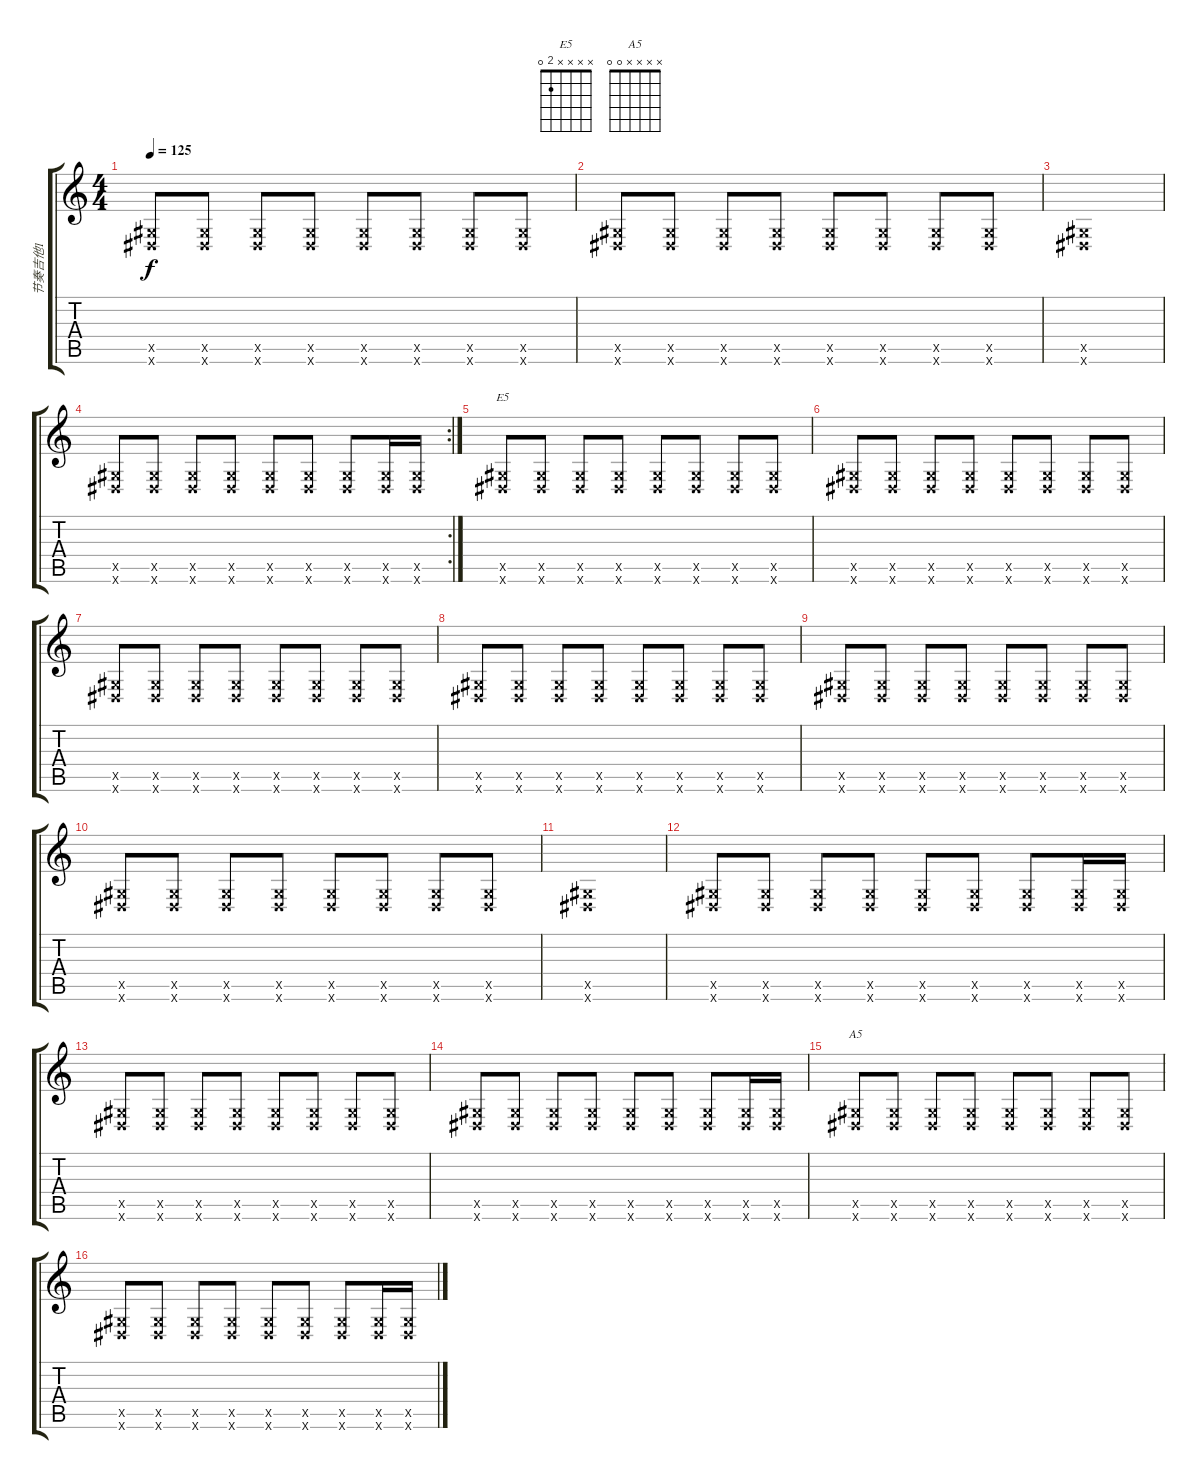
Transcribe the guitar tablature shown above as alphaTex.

\track ("节奏吉他1" "节奏吉他1") {instrument distortionguitar}
\staff {score tabs}
\tuning (E4 B3 G3 D3 A2 E2) {hide}
\chord ("E5" x x x x 2 0)
\chord ("A5" x x x x 0 0)
\ts (4 4)
\tempo 125
\clef g2
\ks c
(-1.5{x} -1.6{x}).8{dy f} (-1.5{x} -1.6{x}).8 (-1.5{x} -1.6{x}).8 (-1.5{x} -1.6{x}).8 (-1.5{x} -1.6{x}).8 (-1.5{x} -1.6{x}).8 (-1.5{x} -1.6{x}).8 (-1.5{x} -1.6{x}).8 |
(-1.5{x} -1.6{x}).8 (-1.5{x} -1.6{x}).8 (-1.5{x} -1.6{x}).8 (-1.5{x} -1.6{x}).8 (-1.5{x} -1.6{x}).8 (-1.5{x} -1.6{x}).8 (-1.5{x} -1.6{x}).8 (-1.5{x} -1.6{x}).8 |
(-1.5{x} -1.6{x}).1 |
\rc 2
(-1.5{x} -1.6{x}).8 (-1.5{x} -1.6{x}).8 (-1.5{x} -1.6{x}).8 (-1.5{x} -1.6{x}).8 (-1.5{x} -1.6{x}).8 (-1.5{x} -1.6{x}).8 (-1.5{x} -1.6{x}).8 (-1.5{x} -1.6{x}).16 (-1.5{x} -1.6{x}).16 |
(-1.5{x} -1.6{x}).8{ch "E5"} (-1.5{x} -1.6{x}).8 (-1.5{x} -1.6{x}).8 (-1.5{x} -1.6{x}).8 (-1.5{x} -1.6{x}).8 (-1.5{x} -1.6{x}).8 (-1.5{x} -1.6{x}).8 (-1.5{x} -1.6{x}).8 |
(-1.5{x} -1.6{x}).8 (-1.5{x} -1.6{x}).8 (-1.5{x} -1.6{x}).8 (-1.5{x} -1.6{x}).8 (-1.5{x} -1.6{x}).8 (-1.5{x} -1.6{x}).8 (-1.5{x} -1.6{x}).8 (-1.5{x} -1.6{x}).8 |
(-1.5{x} -1.6{x}).8 (-1.5{x} -1.6{x}).8 (-1.5{x} -1.6{x}).8 (-1.5{x} -1.6{x}).8 (-1.5{x} -1.6{x}).8 (-1.5{x} -1.6{x}).8 (-1.5{x} -1.6{x}).8 (-1.5{x} -1.6{x}).8 |
(-1.5{x} -1.6{x}).8 (-1.5{x} -1.6{x}).8 (-1.5{x} -1.6{x}).8 (-1.5{x} -1.6{x}).8 (-1.5{x} -1.6{x}).8 (-1.5{x} -1.6{x}).8 (-1.5{x} -1.6{x}).8 (-1.5{x} -1.6{x}).8 |
(-1.5{x} -1.6{x}).8 (-1.5{x} -1.6{x}).8 (-1.5{x} -1.6{x}).8 (-1.5{x} -1.6{x}).8 (-1.5{x} -1.6{x}).8 (-1.5{x} -1.6{x}).8 (-1.5{x} -1.6{x}).8 (-1.5{x} -1.6{x}).8 |
(-1.5{x} -1.6{x}).8 (-1.5{x} -1.6{x}).8 (-1.5{x} -1.6{x}).8 (-1.5{x} -1.6{x}).8 (-1.5{x} -1.6{x}).8 (-1.5{x} -1.6{x}).8 (-1.5{x} -1.6{x}).8 (-1.5{x} -1.6{x}).8 |
(-1.5{x} -1.6{x}).1 |
(-1.5{x} -1.6{x}).8 (-1.5{x} -1.6{x}).8 (-1.5{x} -1.6{x}).8 (-1.5{x} -1.6{x}).8 (-1.5{x} -1.6{x}).8 (-1.5{x} -1.6{x}).8 (-1.5{x} -1.6{x}).8 (-1.5{x} -1.6{x}).16 (-1.5{x} -1.6{x}).16 |
(-1.5{x} -1.6{x}).8 (-1.5{x} -1.6{x}).8 (-1.5{x} -1.6{x}).8 (-1.5{x} -1.6{x}).8 (-1.5{x} -1.6{x}).8 (-1.5{x} -1.6{x}).8 (-1.5{x} -1.6{x}).8 (-1.5{x} -1.6{x}).8 |
(-1.5{x} -1.6{x}).8 (-1.5{x} -1.6{x}).8 (-1.5{x} -1.6{x}).8 (-1.5{x} -1.6{x}).8 (-1.5{x} -1.6{x}).8 (-1.5{x} -1.6{x}).8 (-1.5{x} -1.6{x}).8 (-1.5{x} -1.6{x}).16 (-1.5{x} -1.6{x}).16 |
(-1.5{x} -1.6{x}).8{ch "A5"} (-1.5{x} -1.6{x}).8 (-1.5{x} -1.6{x}).8 (-1.5{x} -1.6{x}).8 (-1.5{x} -1.6{x}).8 (-1.5{x} -1.6{x}).8 (-1.5{x} -1.6{x}).8 (-1.5{x} -1.6{x}).8 |
(-1.5{x} -1.6{x}).8 (-1.5{x} -1.6{x}).8 (-1.5{x} -1.6{x}).8 (-1.5{x} -1.6{x}).8 (-1.5{x} -1.6{x}).8 (-1.5{x} -1.6{x}).8 (-1.5{x} -1.6{x}).8 (-1.5{x} -1.6{x}).16 (-1.5{x} -1.6{x}).16
